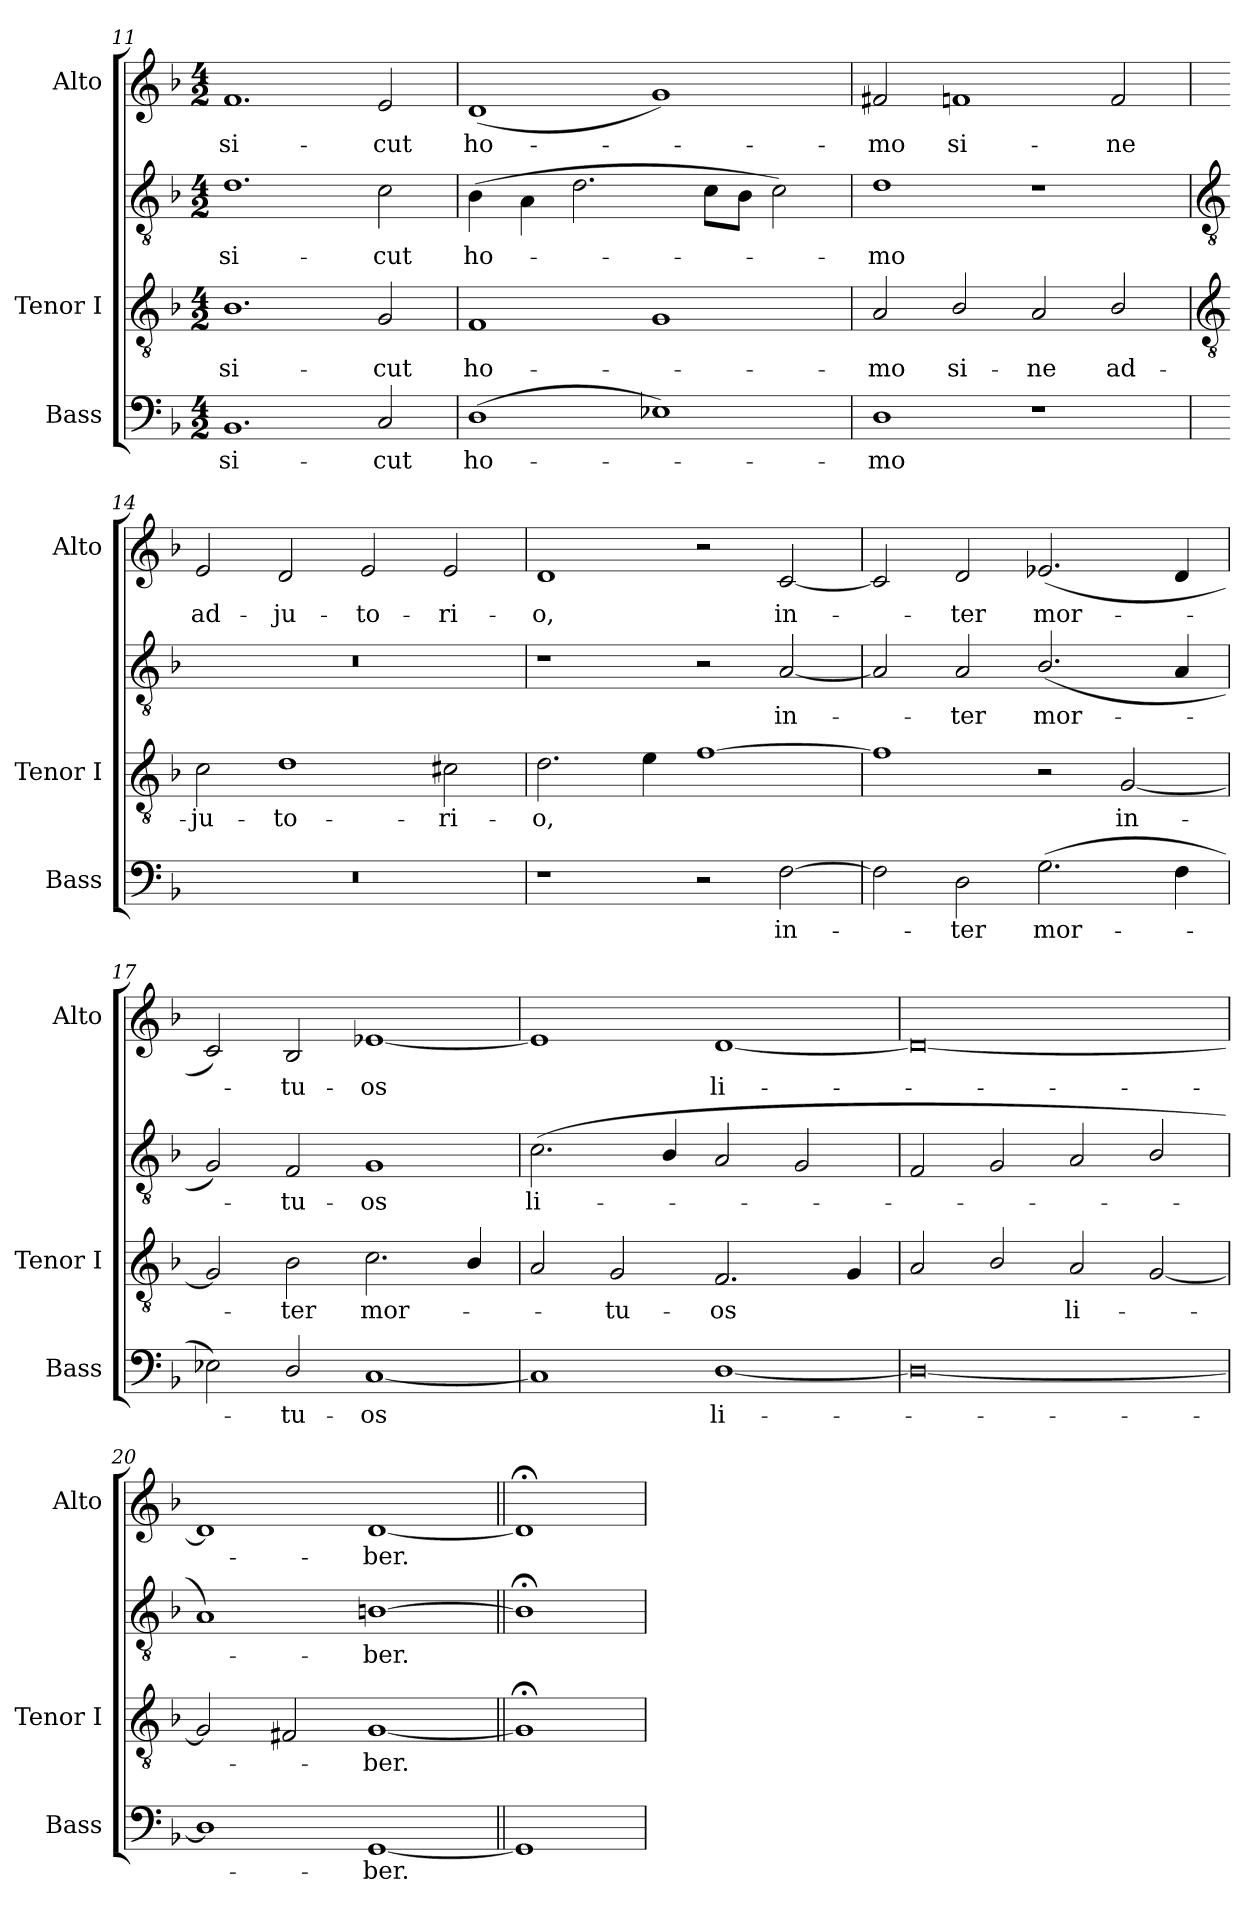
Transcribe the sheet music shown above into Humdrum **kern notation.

**kern	**text	**kern	**text	**kern	**text	**kern	**text
*part3	*part3	*part2	*part2	*part2	*part2	*part1	*part1
*staff4	*staff4	*staff3	*staff3	*staff2	*staff2	*staff1	*staff1
*I"Bass	*	*I"Tenor I	*	*	*	*I"Alto	*
*I'Bass	*	*I'Tenor I	*	*	*	*I'Alto	*
*clefF4	*	*clefGv2	*	*clefGv2	*	*clefG2	*
*k[b-]	*	*k[b-]	*	*k[b-]	*	*k[b-]	*
*F:	*	*F:	*	*F:	*	*F:	*
*M4/2	*	*M4/2	*	*M4/2	*	*M4/2	*
=11	=11	=11	=11	=11	=11	=11	=11
!	!LO:LY:b	!	!LO:LY:b	!	!LO:LY:b	!	!LO:LY:b
1.BB-	si-	1.B-	si-	1.d	si-	1.f	si-
!	!LO:LY:b	!	!LO:LY:b	!	!LO:LY:b	!	!LO:LY:b
2C	-cut	2G	-cut	2c	-cut	2e	-cut
=12	=12	=12	=12	=12	=12	=12	=12
!	!LO:LY:b	!	!LO:LY:b	!	!LO:LY:b	!	!LO:LY:b
(>1D	ho-	1F	ho-	(>4B-	ho-	(<1d	ho-
.	.	.	.	4A\	.	.	.
.	.	.	.	2.d	.	.	.
1E-X)	.	1G	.	.	.	1g)	.
.	.	.	.	8cL	.	.	.
.	.	.	.	8B-J	.	.	.
.	.	.	.	2c)	.	.	.
=13	=13	=13	=13	=13	=13	=13	=13
!	!LO:LY:b	!	!LO:LY:b	!	!LO:LY:b	!	!LO:LY:b
1D	mo	2A	mo	1d	mo	2f#X	mo
!	!	!	!LO:LY:b	!	!	!	!LO:LY:b
.	.	2B-/	si-	.	.	1f	si-
!	!	!	!LO:LY:b	!	!	!	!
1r	.	2A	-ne	1r	.	.	.
!	!	!	!LO:LY:b	!	!	!	!LO:LY:b
.	.	2B-/	ad-	.	.	2f	-ne
!!LO:LB:g=z
=14	=14	=14	=14	=14	=14	=14	=14
*	*	*clefGv2	*	*clefGv2	*	*	*
!	!	!	!LO:LY:b	!	!	!	!LO:LY:b
0r	.	2c	-ju-	0r	.	2e	ad-
!	!	!	!LO:LY:b	!	!	!	!LO:LY:b
.	.	1d	-to-	.	.	2d	-ju-
!	!	!	!	!	!	!	!LO:LY:b
.	.	.	.	.	.	2e	-to-
!	!	!	!LO:LY:b	!	!	!	!LO:LY:b
.	.	2c#X	-ri-	.	.	2e	-ri-
=15	=15	=15	=15	=15	=15	=15	=15
!	!	!	!LO:LY:b	!	!	!	!LO:LY:b
1r	.	2.d	o,	1r	.	1d	-o,
.	.	4e	.	.	.	.	.
2r	.	[1f	.	2r	.	2r	.
!	!LO:LY:b	!	!	!	!LO:LY:b	!	!LO:LY:b
[2F	in-	.	.	[2A	-in-	[2c	in-
=16	=16	=16	=16	=16	=16	=16	=16
2F]	.	1f]	.	2A]	.	2c]	.
!	!LO:LY:b	!	!	!	!LO:LY:b	!	!LO:LY:b
2D	ter	.	.	2A	ter	2d	ter
!	!LO:LY:b	!	!	!	!LO:LY:b	!	!LO:LY:b
(>2.G	mor-	2r	.	(<2.B-/	mor-	(<2.e-X	mor-
!	!	!	!LO:LY:b	!	!	!	!
.	.	[2G	in-	.	.	.	.
4F	.	.	.	4A	.	4d	.
=17	=17	=17	=17	=17	=17	=17	=17
2E-X)	.	2G]	.	2G)	.	2c)	.
!	!LO:LY:b	!	!LO:LY:b	!	!LO:LY:b	!	!LO:LY:b
2D/	tu-	2B-	ter	2F	tu-	2B-	tu-
!	!LO:LY:b	!	!LO:LY:b	!	!LO:LY:b	!	!LO:LY:b
[1C	-os	2.c	mor-	1G	-os	[1e-X	-os
.	.	4B-/	.	.	.	.	.
=18	=18	=18	=18	=18	=18	=18	=18
!	!	!	!	!	!LO:LY:b	!	!
1C]	.	2A	.	(<2.c	li-	1e-]	.
!	!	!	!LO:LY:b	!	!	!	!
.	.	2G	tu-	.	.	.	.
.	.	.	.	4B-/	.	.	.
!	!LO:LY:b	!	!LO:LY:b	!	!	!	!LO:LY:b
[1D/	li-	2.F	-os	2A	.	[1d	li-
.	.	.	.	2G	.	.	.
.	.	4G	.	.	.	.	.
=19	=19	=19	=19	=19	=19	=19	=19
0D/_	.	2A	.	2F	.	0d_	.
.	.	2B-/)	.	2G	.	.	.
!	!	!	!LO:LY:b	!	!	!	!
.	.	(<2A	li-	2A	.	.	.
.	.	[2G	.	2B-/	.	.	.
=20	=20	=20	=20	=20	=20	=20	=20
1D]	.	2G]	.	1A)	.	1d]	.
.	.	2F#X	.	.	.	.	.
!	!LO:LY:b	!	!LO:LY:b	!	!LO:LY:b	!	!LO:LY:b
[1GG	ber.	[1G	ber.	[1Bn	ber.	[1d	ber.
=21||	=21||	=21||	=21||	=21||	=21||	=21||	=21||
1GG]	.	1G;<]	.	1B;<]	.	1d;<]	.
=	=	=	=	=	=	=	=
*-	*-	*-	*-	*-	*-	*-	*-
